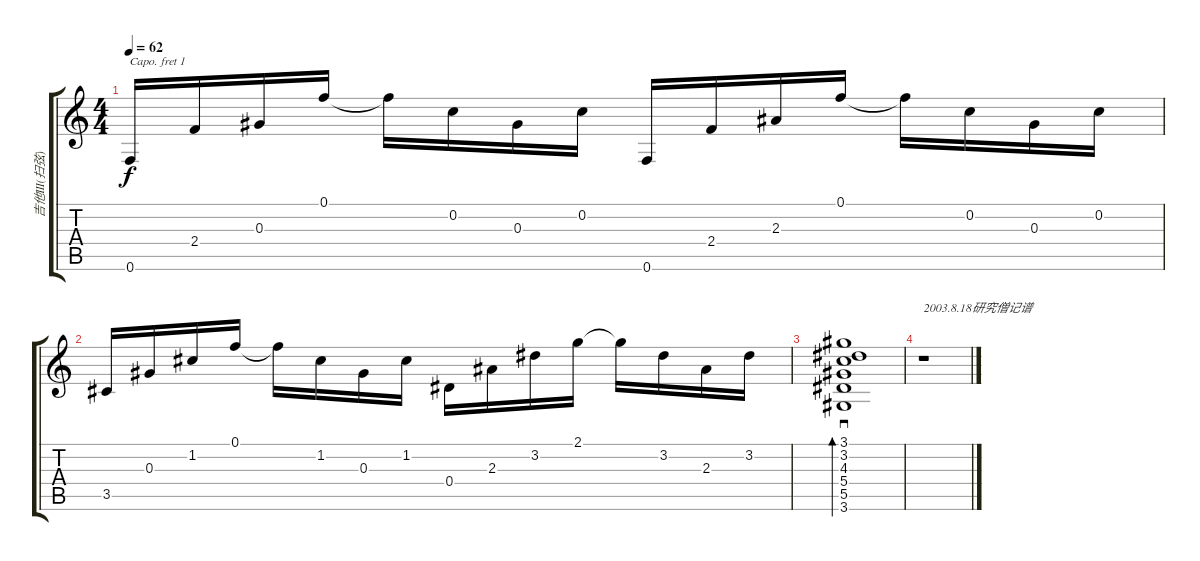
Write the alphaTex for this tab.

\track ("吉他Ⅲ(扫弦)" "吉他Ⅲ(扫弦)") {instrument acousticguitarsteel}
\staff {score tabs}
\capo 1
\tuning (E4 B3 G3 D3 A2 E2) {hide}
\ts (4 4)
\tempo 62
\clef g2
\ks c
0.6.16{dy f} 2.4.16 0.3.16 0.1.16 0.1{t}.16 0.2.16 0.3.16 0.2.16 0.6.16 2.4.16 2.3.16 0.1.16 0.1{t}.16 0.2.16 0.3.16 0.2.16 |
3.5.16 0.3.16 1.2.16 0.1.16 0.1{t}.16 1.2.16 0.3.16 1.2.16 0.4.16 2.3.16 3.2.16 2.1.16 2.1{t}.16 3.2.16 2.3.16 3.2.16 |
(3.1 3.2 4.3 5.4 5.5 3.6).1{sd bd 60} |
r.1{txt "2003.8.18研究僧记谱"}
